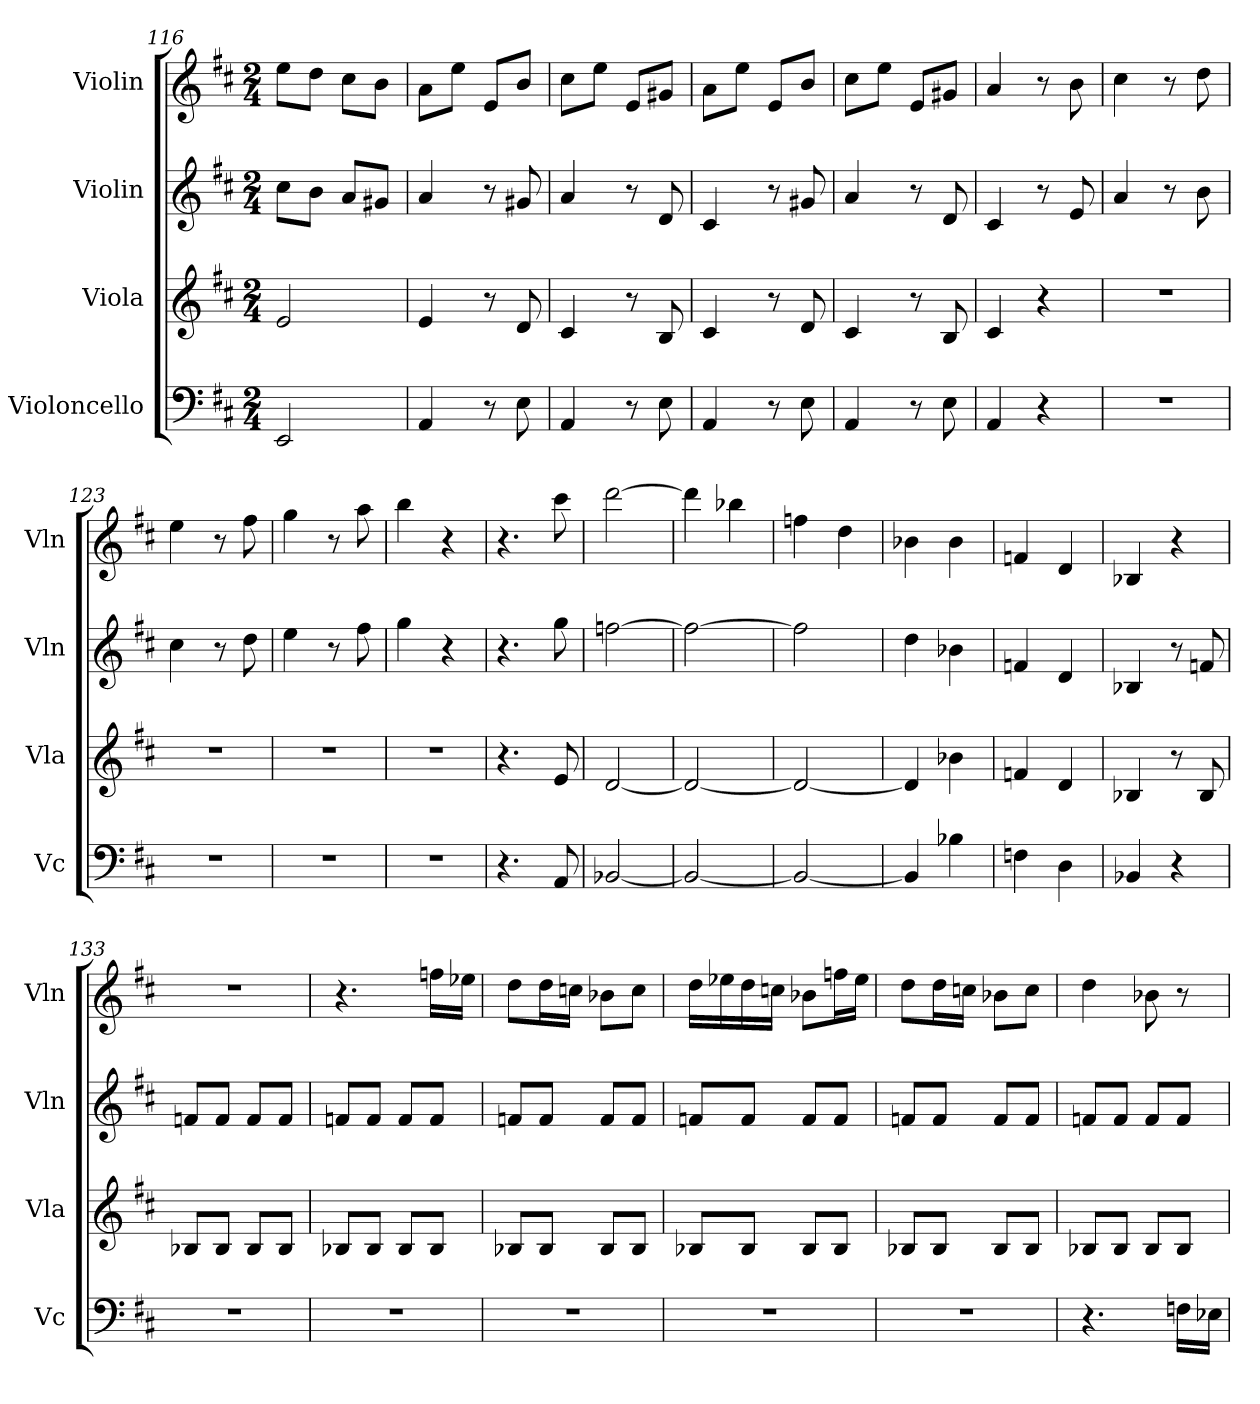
**kern	**kern	**kern	**kern
*part4	*part3	*part2	*part1
*staff4	*staff3	*staff2	*staff1
*I"Violoncello	*I"Viola	*I"Violin	*I"Violin
*I'Vc	*I'Vla	*I'Vln	*I'Vln
*clefF4	*clefG2	*clefG2	*clefG2
*k[f#c#]	*k[f#c#]	*k[f#c#]	*k[f#c#]
*M2/4	*M2/4	*M2/4	*M2/4
=116	=116	=116	=116
2EE/	2e/	8cc#\L	8ee\L
.	.	8b\J	8dd\J
.	.	8a/L	8cc#\L
.	.	8g#X/J	8b\J
=117	=117	=117	=117
4AA/	4e/	4a/	8a\L
.	.	.	8ee\J
8r	8r	8r	8e/L
8E\	8d/	8g#X/	8b/J
=118	=118	=118	=118
4AA/	4c#/	4a/	8cc#\L
.	.	.	8ee\J
8r	8r	8r	8e/L
8E\	8B/	8d/	8g#X/J
=119	=119	=119	=119
4AA/	4c#/	4c#/	8a\L
.	.	.	8ee\J
8r	8r	8r	8e/L
8E\	8d/	8g#X/	8b/J
=120	=120	=120	=120
4AA/	4c#/	4a/	8cc#\L
.	.	.	8ee\J
8r	8r	8r	8e/L
8E\	8B/	8d/	8g#X/J
=121	=121	=121	=121
4AA/	4c#/	4c#/	4a/
4r	4r	8r	8r
.	.	8e/	8b\
=122	=122	=122	=122
2r	2r	4a/	4cc#\
.	.	8r	8r
.	.	8b\	8dd\
=123	=123	=123	=123
2r	2r	4cc#\	4ee\
.	.	8r	8r
.	.	8dd\	8ff#\
!!LO:LB:g=z
=124	=124	=124	=124
2r	2r	4ee\	4gg\
.	.	8r	8r
.	.	8ff#\	8aa\
=125	=125	=125	=125
2r	2r	4gg\	4bb\
.	.	4r	4r
=126	=126	=126	=126
4.r	4.r	4.r	4.r
8AA/	8e/	8gg\	8ccc#\
=127	=127	=127	=127
[2BB-X/	[2d/	[2ffn\	[2ddd\
=128	=128	=128	=128
2BB-/_	2d/_	2ff\_	4ddd\]
.	.	.	4bb-X\
=129	=129	=129	=129
2BB-/_	2d/_	2ff\]	4ffn\
.	.	.	4dd\
=130	=130	=130	=130
4BB-/]	4d/]	4dd\	4b-X\
4B-X\	4b-X\	4b-X\	4b-\
=131	=131	=131	=131
4Fn\	4fn/	4fn/	4fn/
4D\	4d/	4d/	4d/
=132	=132	=132	=132
4BB-X/	4B-X/	4B-X/	4B-X/
4r	8r	8r	4r
.	8B-/	8fn/	.
=133	=133	=133	=133
2r	8B-X/L	8fn/L	2r
.	8B-/J	8f/J	.
.	8B-/L	8f/L	.
.	8B-/J	8f/J	.
=134	=134	=134	=134
2r	8B-X/L	8fn/L	4.r
.	8B-/J	8f/J	.
.	8B-/L	8f/L	.
.	8B-/J	8f/J	16ffn\LL
.	.	.	16ee-X\JJ
!!LO:PB:g=z
=135	=135	=135	=135
2r	8B-X/L	8fn/L	8dd\L
.	8B-/J	8f/J	16dd\L
.	.	.	16ccn\JJ
.	8B-/L	8f/L	8b-X\L
.	8B-/J	8f/J	8cc\J
=136	=136	=136	=136
2r	8B-X/L	8fn/L	16dd\LL
.	.	.	16ee-X\
.	8B-/J	8f/J	16dd\
.	.	.	16ccn\JJ
.	8B-/L	8f/L	8b-X\L
.	8B-/J	8f/J	16ffn\L
.	.	.	16ee-\JJ
=137	=137	=137	=137
2r	8B-X/L	8fn/L	8dd\L
.	8B-/J	8f/J	16dd\L
.	.	.	16ccn\JJ
.	8B-/L	8f/L	8b-X\L
.	8B-/J	8f/J	8cc\J
=138	=138	=138	=138
4.r	8B-X/L	8fn/L	4dd\
.	8B-/J	8f/J	.
.	8B-/L	8f/L	8b-X\
16Fn\LL	8B-/J	8f/J	8r
16E-X\JJ	.	.	.
=	=	=	=
*-	*-	*-	*-
